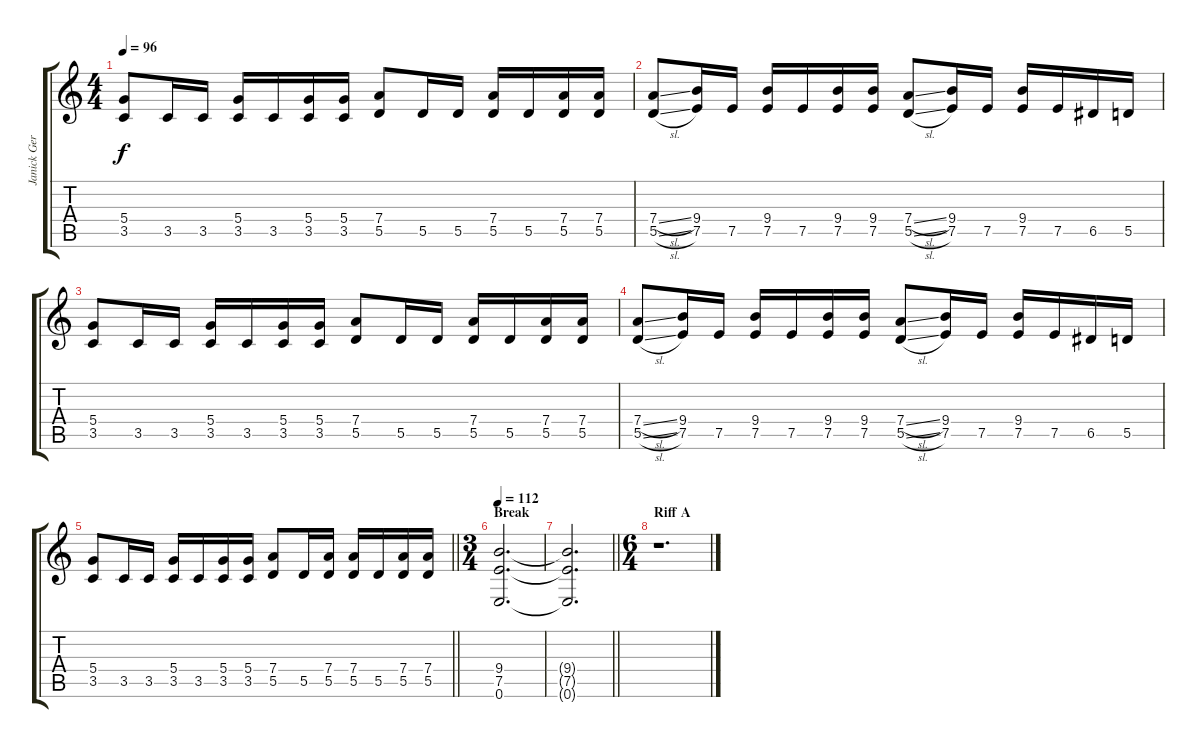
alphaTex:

\track ("Janick Gers" "Janick Ger") {instrument distortionguitar}
\staff {score tabs}
\tuning (E4 B3 G3 D3 A2 E2) {hide}
\ts (4 4)
\tempo 96
\clef g2
\ks c
(5.4 3.5).8{dy f} 3.5.16 3.5.16 (5.4 3.5).16 3.5.16 (5.4 3.5).16 (5.4 3.5).16 (7.4 5.5).8 5.5.16 5.5.16 (7.4 5.5).16 5.5.16 (7.4 5.5).16 (7.4 5.5).16 |
(7.4{sl} 5.5{sl}).8 (9.4 7.5).16 7.5.16 (9.4 7.5).16 7.5.16 (9.4 7.5).16 (9.4 7.5).16 (7.4{sl} 5.5{sl}).8 (9.4 7.5).16 7.5.16 (9.4 7.5).16 7.5.16 6.5.16 5.5.16 |
(5.4 3.5).8 3.5.16 3.5.16 (5.4 3.5).16 3.5.16 (5.4 3.5).16 (5.4 3.5).16 (7.4 5.5).8 5.5.16 5.5.16 (7.4 5.5).16 5.5.16 (7.4 5.5).16 (7.4 5.5).16 |
(7.4{sl} 5.5{sl}).8 (9.4 7.5).16 7.5.16 (9.4 7.5).16 7.5.16 (9.4 7.5).16 (9.4 7.5).16 (7.4{sl} 5.5{sl}).8 (9.4 7.5).16 7.5.16 (9.4 7.5).16 7.5.16 6.5.16 5.5.16 |
\barLineRight lightlight
(5.4 3.5).8 3.5.16 3.5.16 (5.4 3.5).16 3.5.16 (5.4 3.5).16 (5.4 3.5).16 (7.4 5.5).8 5.5.16 (7.4 5.5).16 (7.4 5.5).16 5.5.16 (7.4 5.5).16 (7.4 5.5).16 |
\ts (3 4)
\section ("" "Break")
\tempo 112
(9.4 7.5 0.6).2{d} |
\barLineRight lightlight
(9.4{t} 7.5{t} 0.6{t}).2{d} |
\ts (6 4)
\section ("" "Riff A")
r.1{d}
